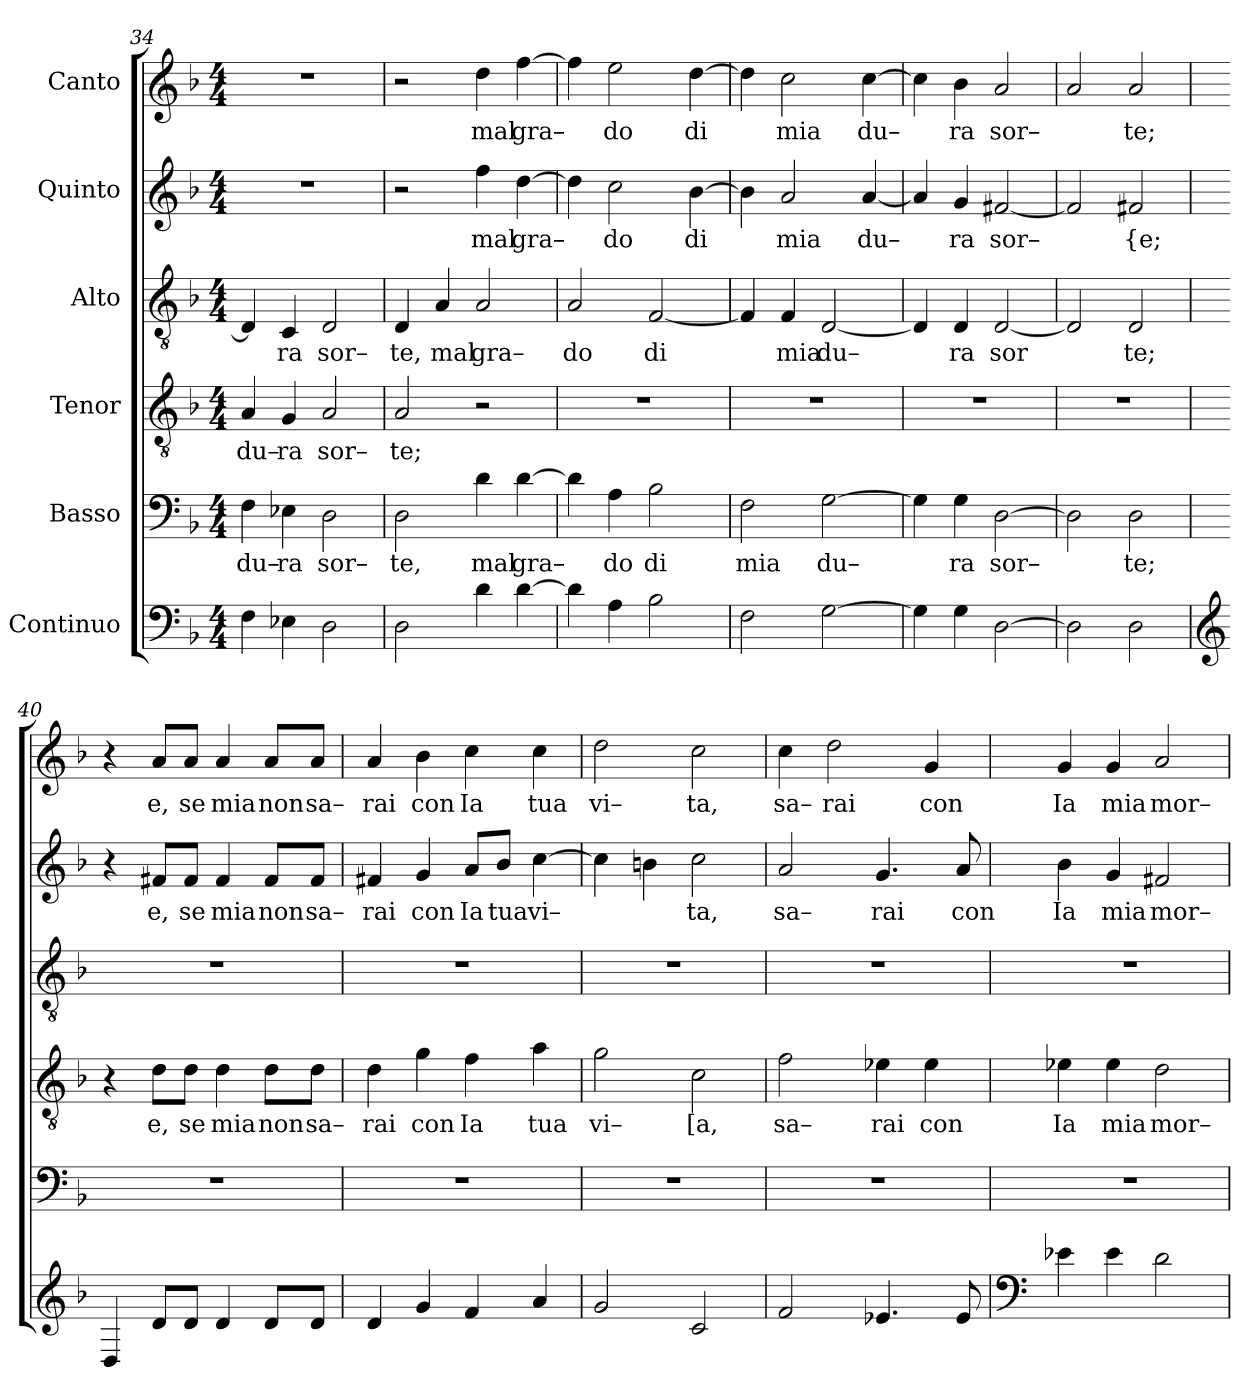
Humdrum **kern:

**kern	**kern	**text	**kern	**text	**kern	**text	**kern	**text	**kern	**text
*part6	*part5	*part5	*part4	*part4	*part3	*part3	*part2	*part2	*part1	*part1
*staff6	*staff5	*staff5	*staff4	*staff4	*staff3	*staff3	*staff2	*staff2	*staff1	*staff1
*I"Continuo	*I"Basso	*	*I"Tenor	*	*I"Alto	*	*I"Quinto	*	*I"Canto	*
*clefF4	*clefF4	*	*clefGv2	*	*clefGv2	*	*clefG2	*	*clefG2	*
*k[b-]	*k[b-]	*	*k[b-]	*	*k[b-]	*	*k[b-]	*	*k[b-]	*
*F:	*F:	*	*F:	*	*F:	*	*F:	*	*F:	*
*M4/4	*M4/4	*	*M4/4	*	*M4/4	*	*M4/4	*	*M4/4	*
=34	=34	=34	=34	=34	=34	=34	=34	=34	=34	=34
!	!	!LO:LY:b	!	!LO:LY:b	!	!	!	!	!	!
4F\	4F\	du–	4A/	du–	4D/]	.	1r	.	1r	.
!	!	!LO:LY:b	!	!LO:LY:b	!	!LO:LY:b	!	!	!	!
4E-X\	4E-X\	ra	4G/	ra	4C/	ra	.	.	.	.
!	!	!LO:LY:b	!	!LO:LY:b	!	!LO:LY:b	!	!	!	!
2D\	2D\	sor–	2A/	sor–	2D/	sor–	.	.	.	.
=35	=35	=35	=35	=35	=35	=35	=35	=35	=35	=35
!	!	!LO:LY:b	!	!LO:LY:b	!	!LO:LY:b	!	!	!	!
2D\	2D\	te,	2A/	te;	4D/	te,	2r	.	2r	.
!	!	!	!	!	!	!LO:LY:b	!	!	!	!
.	.	.	.	.	4A/	mal	.	.	.	.
!	!	!LO:LY:b	!	!	!	!LO:LY:b	!	!LO:LY:b	!	!LO:LY:b
4d\	4d\	mal	2r	.	2A/	gra–	4ff\	mal	4dd\	mal
!	!	!LO:LY:b	!	!	!	!	!	!LO:LY:b	!	!LO:LY:b
[4d\	[4d\	gra–	.	.	.	.	[4dd\	gra–	[4ff\	gra–
=36	=36	=36	=36	=36	=36	=36	=36	=36	=36	=36
!	!	!	!	!	!	!LO:LY:b	!	!	!	!
4d\]	4d\]	.	1r	.	2A/	do	4dd\]	.	4ff\]	.
!	!	!LO:LY:b	!	!	!	!	!	!LO:LY:b	!	!LO:LY:b
4A\	4A\	do	.	.	.	.	2cc\	do	2ee\	do
!	!	!LO:LY:b	!	!	!	!LO:LY:b	!	!	!	!
2B-\	2B-\	di	.	.	[2F/	di	.	.	.	.
!	!	!	!	!	!	!	!	!LO:LY:b	!	!LO:LY:b
.	.	.	.	.	.	.	[4b-\	di	[4dd\	di
=37	=37	=37	=37	=37	=37	=37	=37	=37	=37	=37
!	!	!LO:LY:b	!	!	!	!	!	!	!	!
2F\	2F\	mia	1r	.	4F/]	.	4b-\]	.	4dd\]	.
!	!	!	!	!	!	!LO:LY:b	!	!LO:LY:b	!	!LO:LY:b
.	.	.	.	.	4F/	mia	2a/	mia	2cc\	mia
!	!	!LO:LY:b	!	!	!	!LO:LY:b	!	!	!	!
[2G\	[2G\	du–	.	.	[2D/	du–	.	.	.	.
!	!	!	!	!	!	!	!	!LO:LY:b	!	!LO:LY:b
.	.	.	.	.	.	.	[4a/	du–	[4cc\	du–
=38	=38	=38	=38	=38	=38	=38	=38	=38	=38	=38
4G\]	4G\]	.	1r	.	4D/]	.	4a/]	.	4cc\]	.
!	!	!LO:LY:b	!	!	!	!LO:LY:b	!	!LO:LY:b	!	!LO:LY:b
4G\	4G\	ra	.	.	4D/	ra	4g/	ra	4b-\	ra
!	!	!LO:LY:b	!	!	!	!LO:LY:b	!	!LO:LY:b	!	!LO:LY:b
[2D\	[2D\	sor–	.	.	[2D/	sor	[2f#X/	sor–	2a/	sor–
=39	=39	=39	=39	=39	=39	=39	=39	=39	=39	=39
2D\]	2D\]	.	1r	.	2D/]	.	2f#/]	.	2a/	.
!	!	!LO:LY:b	!	!	!	!LO:LY:b	!	!LO:LY:b	!	!LO:LY:b
2D\	2D\	te;	.	.	2D/	te;	2f#X/	{e;	2a/	te;
=40	=40	=40	=40	=40	=40	=40	=40	=40	=40	=40
*clefG2	*	*	*	*	*	*	*	*	*	*
4D/	1r	.	4r	.	1r	.	4r	.	4r	.
!	!	!	!	!LO:LY:b	!	!	!	!LO:LY:b	!	!LO:LY:b
8d/L	.	.	8d\L	e,	.	.	8f#X/L	e,	8a/L	e,
!	!	!	!	!LO:LY:b	!	!	!	!LO:LY:b	!	!LO:LY:b
8d/J	.	.	8d\J	se	.	.	8f#/J	se	8a/J	se
!	!	!	!	!LO:LY:b	!	!	!	!LO:LY:b	!	!LO:LY:b
4d/	.	.	4d\	mia	.	.	4f#/	mia	4a/	mia
!	!	!	!	!LO:LY:b	!	!	!	!LO:LY:b	!	!LO:LY:b
8d/L	.	.	8d\L	non	.	.	8f#/L	non	8a/L	non
!	!	!	!	!LO:LY:b	!	!	!	!LO:LY:b	!	!LO:LY:b
8d/J	.	.	8d\J	sa–	.	.	8f#/J	sa–	8a/J	sa–
=41	=41	=41	=41	=41	=41	=41	=41	=41	=41	=41
!	!	!	!	!LO:LY:b	!	!	!	!LO:LY:b	!	!LO:LY:b
4d/	1r	.	4d\	rai	1r	.	4f#X/	rai	4a/	rai
!	!	!	!	!LO:LY:b	!	!	!	!LO:LY:b	!	!LO:LY:b
4g/	.	.	4g\	con	.	.	4g/	con	4b-\	con
!	!	!	!	!LO:LY:b	!	!	!	!LO:LY:b	!	!LO:LY:b
4f/	.	.	4f\	Ia	.	.	8a/L	Ia	4cc\	Ia
!	!	!	!	!	!	!	!	!LO:LY:b	!	!
.	.	.	.	.	.	.	8b-/J	tua	.	.
!	!	!	!	!LO:LY:b	!	!	!	!LO:LY:b	!	!LO:LY:b
4a/	.	.	4a\	tua	.	.	[4cc\	vi–	4cc\	tua
=42	=42	=42	=42	=42	=42	=42	=42	=42	=42	=42
!	!	!	!	!LO:LY:b	!	!	!	!	!	!LO:LY:b
2g/	1r	.	2g\	vi–	1r	.	4cc\]	.	2dd\	vi–
.	.	.	.	.	.	.	4bn\	.	.	.
!	!	!	!	!LO:LY:b	!	!	!	!LO:LY:b	!	!LO:LY:b
2c/	.	.	2c\	[a,	.	.	2cc\	ta,	2cc\	ta,
=43	=43	=43	=43	=43	=43	=43	=43	=43	=43	=43
!	!	!	!	!LO:LY:b	!	!	!	!LO:LY:b	!	!LO:LY:b
2f/	1r	.	2f\	sa–	1r	.	2a/	sa–	4cc\	sa–
!	!	!	!	!	!	!	!	!	!	!LO:LY:b
.	.	.	.	.	.	.	.	.	2dd\	rai
!	!	!	!	!LO:LY:b	!	!	!	!LO:LY:b	!	!
4.e-X/	.	.	4e-X\	rai	.	.	4.g/	rai	.	.
!	!	!	!	!LO:LY:b	!	!	!	!	!	!LO:LY:b
.	.	.	4e-\	con	.	.	.	.	4g/	con
!	!	!	!	!	!	!	!	!LO:LY:b	!	!
8e-/	.	.	.	.	.	.	8a/	con	.	.
=44	=44	=44	=44	=44	=44	=44	=44	=44	=44	=44
*clefF4	*	*	*	*	*	*	*	*	*	*
!	!	!	!	!LO:LY:b	!	!	!	!LO:LY:b	!	!LO:LY:b
4e-X\	1r	.	4e-X\	Ia	1r	.	4b-\	Ia	4g/	Ia
!	!	!	!	!LO:LY:b	!	!	!	!LO:LY:b	!	!LO:LY:b
4e-\	.	.	4e-\	mia	.	.	4g/	mia	4g/	mia
!	!	!	!	!LO:LY:b	!	!	!	!LO:LY:b	!	!LO:LY:b
2d\	.	.	2d\	mor–	.	.	2f#X/	mor–	2a/	mor–
=	=	=	=	=	=	=	=	=	=	=
*-	*-	*-	*-	*-	*-	*-	*-	*-	*-	*-
